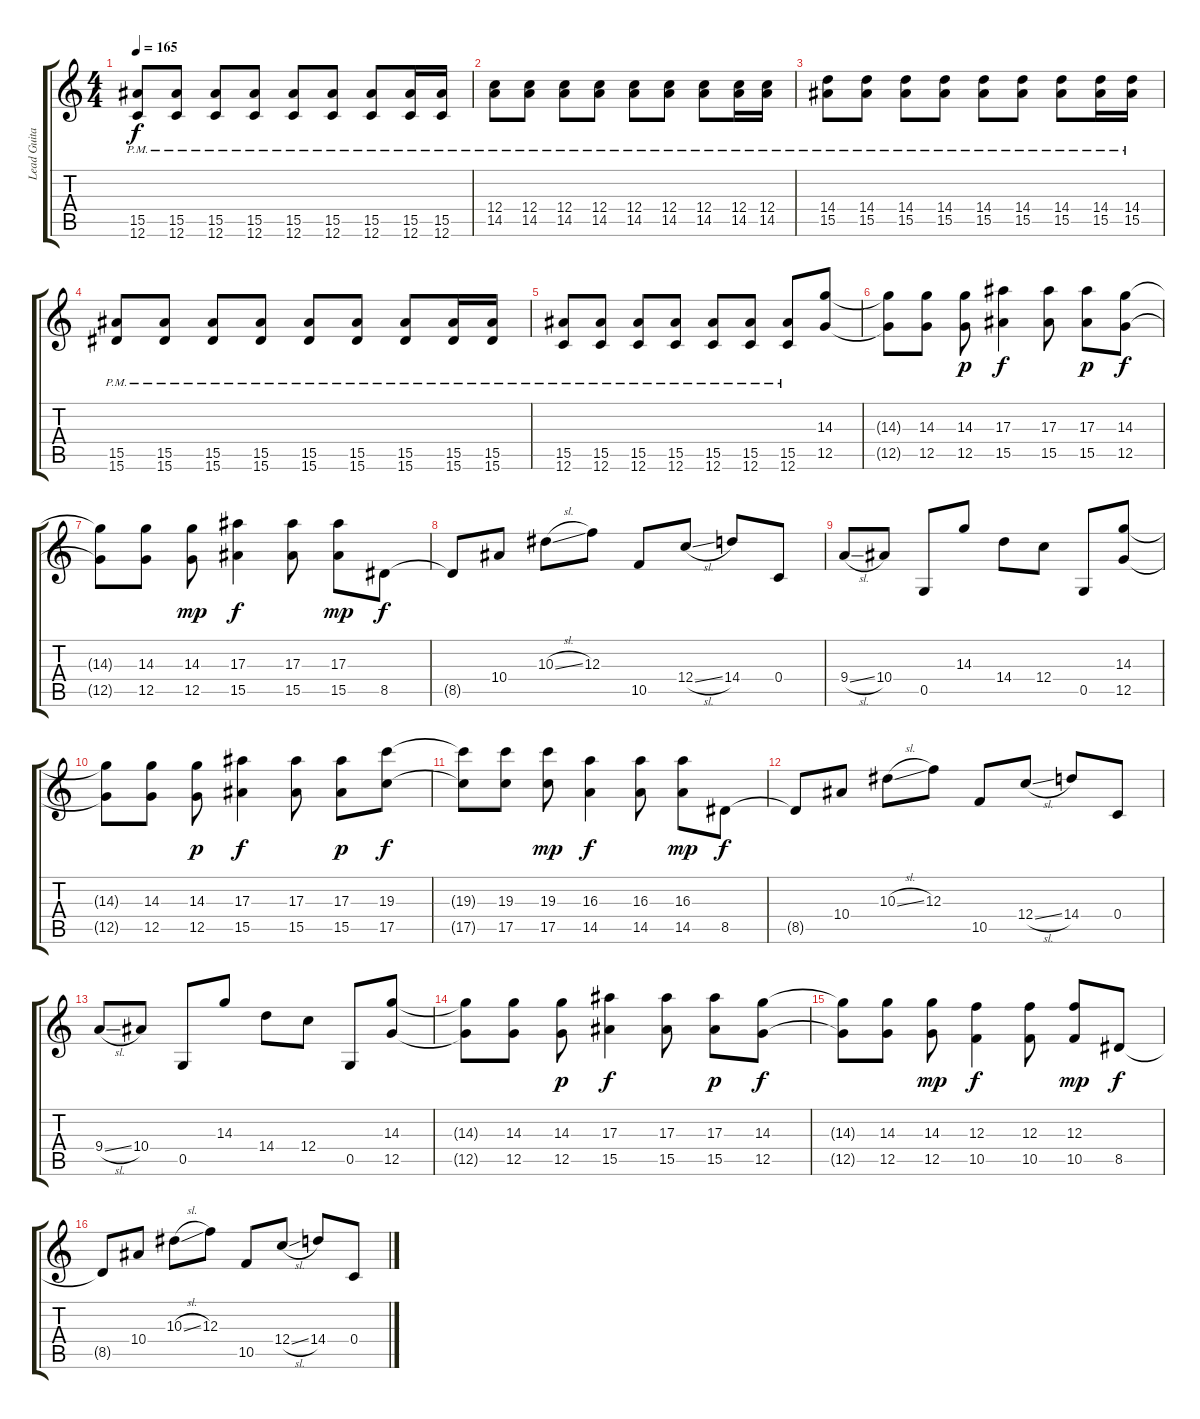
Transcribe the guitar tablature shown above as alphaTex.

\track ("Lead Guitar" "Lead Guita") {instrument distortionguitar}
\staff {score tabs}
\tuning (D4 A3 F3 C3 G2 C2) {hide}
\ts (4 4)
\tempo 165
\clef g2
\ks c
(15.5{pm} 12.6{pm}).8{dy f} (15.5{pm} 12.6{pm}).8 (15.5{pm} 12.6{pm}).8 (15.5{pm} 12.6{pm}).8 (15.5{pm} 12.6{pm}).8 (15.5{pm} 12.6{pm}).8 (15.5{pm} 12.6{pm}).8 (15.5{pm} 12.6{pm}).16 (15.5{pm} 12.6{pm}).16 |
(12.4{pm} 14.5{pm}).8 (12.4{pm} 14.5{pm}).8 (12.4{pm} 14.5{pm}).8 (12.4{pm} 14.5{pm}).8 (12.4{pm} 14.5{pm}).8 (12.4{pm} 14.5{pm}).8 (12.4{pm} 14.5{pm}).8 (12.4{pm} 14.5{pm}).16 (12.4{pm} 14.5{pm}).16 |
(14.4{pm} 15.5{pm}).8 (14.4{pm} 15.5{pm}).8 (14.4{pm} 15.5{pm}).8 (14.4{pm} 15.5{pm}).8 (14.4{pm} 15.5{pm}).8 (14.4{pm} 15.5{pm}).8 (14.4{pm} 15.5{pm}).8 (14.4{pm} 15.5{pm}).16 (14.4{pm} 15.5{pm}).16 |
(15.5{pm} 15.6{pm}).8 (15.5{pm} 15.6{pm}).8 (15.5{pm} 15.6{pm}).8 (15.5{pm} 15.6{pm}).8 (15.5{pm} 15.6{pm}).8 (15.5{pm} 15.6{pm}).8 (15.5{pm} 15.6{pm}).8 (15.5{pm} 15.6{pm}).16 (15.5{pm} 15.6{pm}).16 |
(15.5{pm} 12.6{pm}).8 (15.5{pm} 12.6{pm}).8 (15.5{pm} 12.6{pm}).8 (15.5{pm} 12.6{pm}).8 (15.5{pm} 12.6{pm}).8 (15.5{pm} 12.6{pm}).8 (15.5{pm} 12.6{pm}).8 (14.3 12.5).8 |
(14.3{t} 12.5{t}).8 (14.3 12.5).8 (14.3 12.5).8{dy p} (17.3 15.5).4{dy f} (17.3 15.5).8 (17.3 15.5).8{dy p} (14.3 12.5).8{dy f} |
(14.3{t} 12.5{t}).8 (14.3 12.5).8 (14.3 12.5).8{dy mp} (17.3 15.5).4{dy f} (17.3 15.5).8 (17.3 15.5).8{dy mp} 8.5.8{dy f} |
8.5{t}.8 10.4.8 10.3{sl}.8 12.3.8 10.5.8 12.4{sl}.8 14.4.8 0.4.8 |
9.4{sl}.8 10.4.8 0.5.8 14.3.8 14.4.8 12.4.8 0.5.8 (14.3 12.5).8 |
(14.3{t} 12.5{t}).8 (14.3 12.5).8 (14.3 12.5).8{dy p} (17.3 15.5).4{dy f} (17.3 15.5).8 (17.3 15.5).8{dy p} (19.3 17.5).8{dy f} |
(19.3{t} 17.5{t}).8 (19.3 17.5).8 (19.3 17.5).8{dy mp} (16.3 14.5).4{dy f} (16.3 14.5).8 (16.3 14.5).8{dy mp} 8.5.8{dy f} |
8.5{t}.8 10.4.8 10.3{sl}.8 12.3.8 10.5.8 12.4{sl}.8 14.4.8 0.4.8 |
9.4{sl}.8 10.4.8 0.5.8 14.3.8 14.4.8 12.4.8 0.5.8 (14.3 12.5).8 |
(14.3{t} 12.5{t}).8 (14.3 12.5).8 (14.3 12.5).8{dy p} (17.3 15.5).4{dy f} (17.3 15.5).8 (17.3 15.5).8{dy p} (14.3 12.5).8{dy f} |
(14.3{t} 12.5{t}).8 (14.3 12.5).8 (14.3 12.5).8{dy mp} (12.3 10.5).4{dy f} (12.3 10.5).8 (12.3 10.5).8{dy mp} 8.5.8{dy f} |
8.5{t}.8 10.4.8 10.3{sl}.8 12.3.8 10.5.8 12.4{sl}.8 14.4.8 0.4.8
